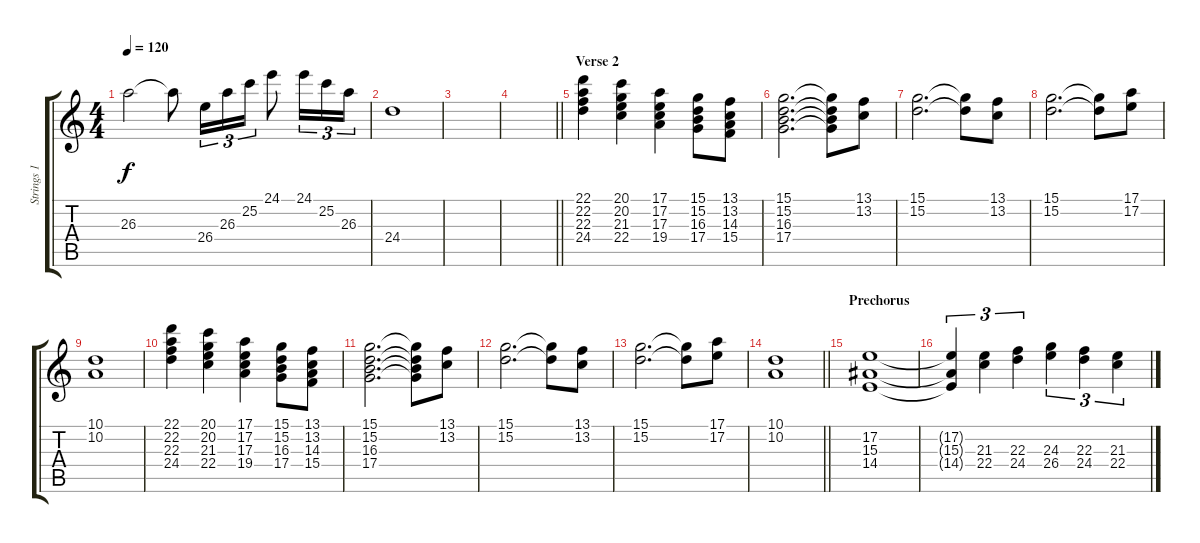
\track ("Strings 1" "Strings 1") {instrument stringensemble1}
\staff {score tabs}
\tuning (E4 B3 G3 D3 A2 E2) {hide}
\ts (4 4)
\tempo 120
\clef g2
\ks c
26.3.2{dy f} 26.3{t}.8 26.4.16{tu (3 2)} 26.3.16{tu (3 2)} 25.2.16{tu (3 2)} 24.1.8 24.1.16{tu (3 2)} 25.2.16{tu (3 2)} 26.3.16{tu (3 2)} |
24.4.1 |
|
\barLineRight lightlight
|
\section ("" "Verse 2")
(22.1 22.2 22.3 24.4).4 (20.1 20.2 21.3 22.4).4 (17.1 17.2 17.3 19.4).4 (15.1 15.2 16.3 17.4).8 (13.1 13.2 14.3 15.4).8 |
(15.1 15.2 16.3 17.4).2{d} (15.1{t} 15.2{t} 16.3{t} 17.4{t}).8 (13.1 13.2).8 |
(15.1 15.2).2{d} (15.1{t} 15.2{t}).8 (13.1 13.2).8 |
(15.1 15.2).2{d} (15.1{t} 15.2{t}).8 (17.1 17.2).8 |
(10.1 10.2).1 |
(22.1 22.2 22.3 24.4).4 (20.1 20.2 21.3 22.4).4 (17.1 17.2 17.3 19.4).4 (15.1 15.2 16.3 17.4).8 (13.1 13.2 14.3 15.4).8 |
(15.1 15.2 16.3 17.4).2{d} (15.1{t} 15.2{t} 16.3{t} 17.4{t}).8 (13.1 13.2).8 |
(15.1 15.2).2{d} (15.1{t} 15.2{t}).8 (13.1 13.2).8 |
(15.1 15.2).2{d} (15.1{t} 15.2{t}).8 (17.1 17.2).8 |
\barLineRight lightlight
(10.1 10.2).1 |
\section ("" "Prechorus")
(17.2 15.3 14.4).1 |
(17.2{t} 15.3{t} 14.4{t}).4{tu (3 2)} (21.3 22.4).4{tu (3 2)} (22.3 24.4).4{tu (3 2)} (24.3 26.4).4{tu (3 2)} (22.3 24.4).4{tu (3 2)} (21.3 22.4).4{tu (3 2)}
